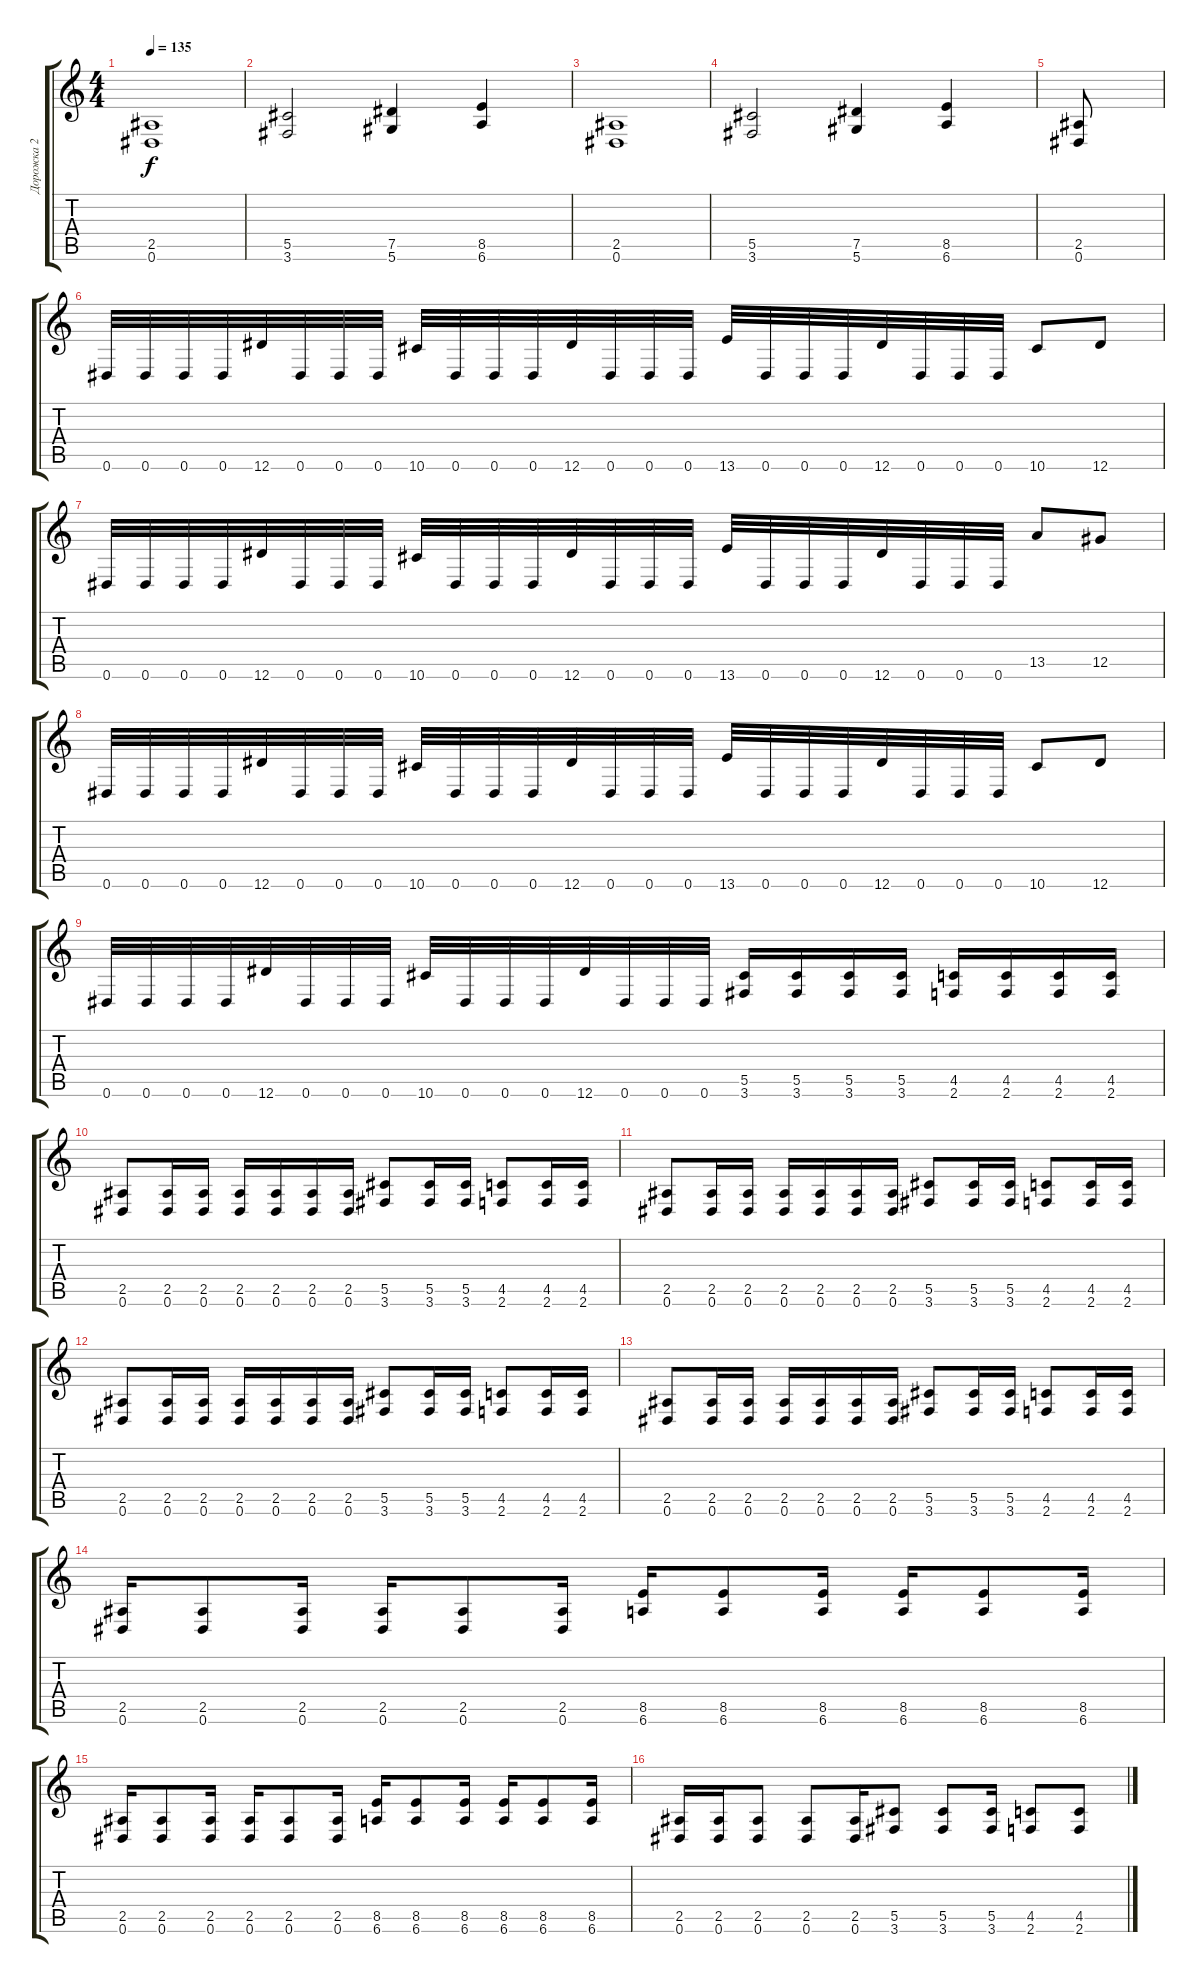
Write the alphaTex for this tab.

\track ("Дорожка 2" "Дорожка 2") {instrument distortionguitar}
\staff {score tabs}
\tuning (Eb4 Bb3 Gb3 Db3 Ab2 Eb2) {hide}
\ts (4 4)
\tempo 135
\clef g2
\ks c
(2.5 0.6).1{dy f} |
(5.5 3.6).2 (7.5 5.6).4 (8.5 6.6).4 |
(2.5 0.6).1 |
(5.5 3.6).2 (7.5 5.6).4 (8.5 6.6).4 |
(2.5 0.6).8 |
0.6.32 0.6.32 0.6.32 0.6.32 12.6.32 0.6.32 0.6.32 0.6.32 10.6.32 0.6.32 0.6.32 0.6.32 12.6.32 0.6.32 0.6.32 0.6.32 13.6.32 0.6.32 0.6.32 0.6.32 12.6.32 0.6.32 0.6.32 0.6.32 10.6.8 12.6.8 |
0.6.32 0.6.32 0.6.32 0.6.32 12.6.32 0.6.32 0.6.32 0.6.32 10.6.32 0.6.32 0.6.32 0.6.32 12.6.32 0.6.32 0.6.32 0.6.32 13.6.32 0.6.32 0.6.32 0.6.32 12.6.32 0.6.32 0.6.32 0.6.32 13.5.8 12.5.8 |
0.6.32 0.6.32 0.6.32 0.6.32 12.6.32 0.6.32 0.6.32 0.6.32 10.6.32 0.6.32 0.6.32 0.6.32 12.6.32 0.6.32 0.6.32 0.6.32 13.6.32 0.6.32 0.6.32 0.6.32 12.6.32 0.6.32 0.6.32 0.6.32 10.6.8 12.6.8 |
0.6.32 0.6.32 0.6.32 0.6.32 12.6.32 0.6.32 0.6.32 0.6.32 10.6.32 0.6.32 0.6.32 0.6.32 12.6.32 0.6.32 0.6.32 0.6.32 (5.5 3.6).16 (5.5 3.6).16 (5.5 3.6).16 (5.5 3.6).16 (4.5 2.6).16 (4.5 2.6).16 (4.5 2.6).16 (4.5 2.6).16 |
(2.5 0.6).8 (2.5 0.6).16 (2.5 0.6).16 (2.5 0.6).16 (2.5 0.6).16 (2.5 0.6).16 (2.5 0.6).16 (5.5 3.6).8 (5.5 3.6).16 (5.5 3.6).16 (4.5 2.6).8 (4.5 2.6).16 (4.5 2.6).16 |
(2.5 0.6).8 (2.5 0.6).16 (2.5 0.6).16 (2.5 0.6).16 (2.5 0.6).16 (2.5 0.6).16 (2.5 0.6).16 (5.5 3.6).8 (5.5 3.6).16 (5.5 3.6).16 (4.5 2.6).8 (4.5 2.6).16 (4.5 2.6).16 |
(2.5 0.6).8 (2.5 0.6).16 (2.5 0.6).16 (2.5 0.6).16 (2.5 0.6).16 (2.5 0.6).16 (2.5 0.6).16 (5.5 3.6).8 (5.5 3.6).16 (5.5 3.6).16 (4.5 2.6).8 (4.5 2.6).16 (4.5 2.6).16 |
(2.5 0.6).8 (2.5 0.6).16 (2.5 0.6).16 (2.5 0.6).16 (2.5 0.6).16 (2.5 0.6).16 (2.5 0.6).16 (5.5 3.6).8 (5.5 3.6).16 (5.5 3.6).16 (4.5 2.6).8 (4.5 2.6).16 (4.5 2.6).16 |
(2.5 0.6).16 (2.5 0.6).8 (2.5 0.6).16 (2.5 0.6).16 (2.5 0.6).8 (2.5 0.6).16 (8.5 6.6).16 (8.5 6.6).8 (8.5 6.6).16 (8.5 6.6).16 (8.5 6.6).8 (8.5 6.6).16 |
(2.5 0.6).16 (2.5 0.6).8 (2.5 0.6).16 (2.5 0.6).16 (2.5 0.6).8 (2.5 0.6).16 (8.5 6.6).16 (8.5 6.6).8 (8.5 6.6).16 (8.5 6.6).16 (8.5 6.6).8 (8.5 6.6).16 |
(2.5 0.6).16 (2.5 0.6).16 (2.5 0.6).8 (2.5 0.6).8 (2.5 0.6).16 (5.5 3.6).8 (5.5 3.6).8 (5.5 3.6).16 (4.5 2.6).8 (4.5 2.6).8
